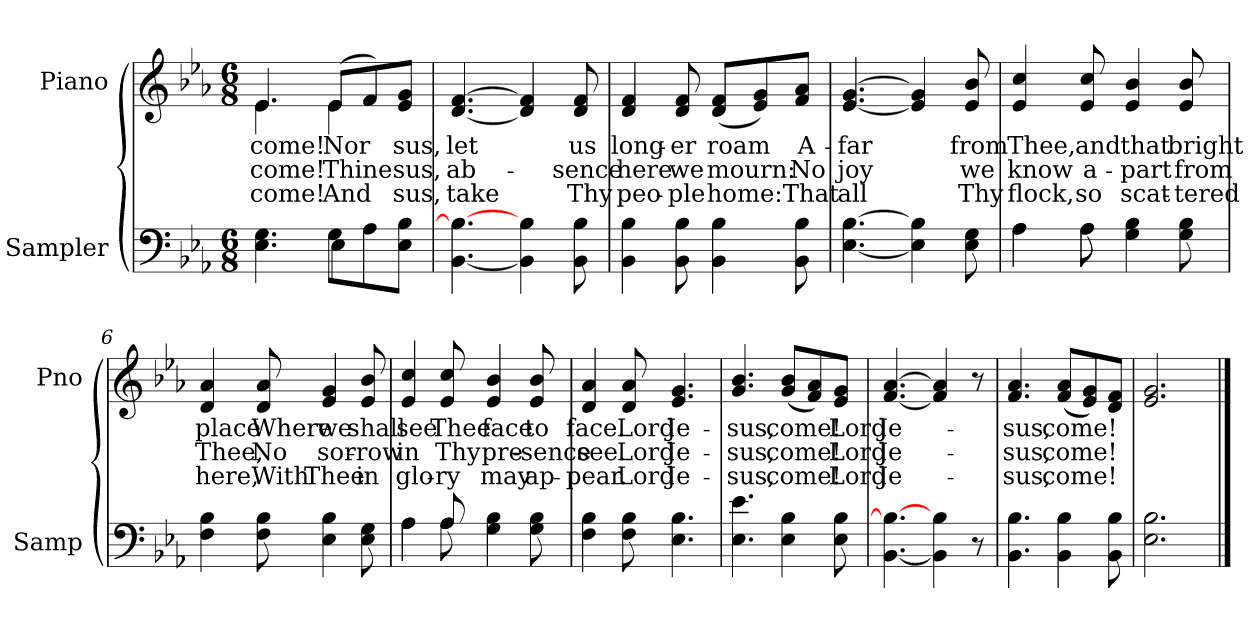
**kern	**kern	**text	**text	**text
*part2	*part1	*part1	*part1	*part1
*staff2	*staff1	*staff1	*staff1	*staff1
*I"Sampler	*I"Piano	*	*	*
*I'Samp	*I'Pno	*	*	*
*clefF4	*clefG2	*	*	*
*k[b-e-a-]	*k[b-e-a-]	*	*	*
*E-:	*E-:	*	*	*
*M6/8	*M6/8	*	*	*
=1	=1	=1	=1	=1
*^	*^	*	*	*
4.E- 4.G	4.ryy	4.e-/	4.e-	come!	come!	come!
8G\L	4E-	(8e-/L	4e-	Nor	Thine	And
8A-\	.	8f/)	.	.	.	.
8E-\ 8B-\J	8ryy	8e-/ 8g/J	8ryy	-sus,	-sus,	-sus,
*v	*v	*	*	*	*	*
*	*v	*v	*	*	*
=2	=2	=2	=2	=2
[4.BB- 4.B-_	[4.d [4.f	let	ab-	take
4BB-] 4B-	4d] 4f]	.	.	.
8BB- 8B-	8d 8f	us	-sence	Thy
=3	=3	=3	=3	=3
4BB- 4B-	4d 4f	long-	here	peo-
8BB- 8B-	8d 8f	-er	we	-ple
4BB- 4B-	(8d/ 8f/L	roam	mourn:	home:
.	8e-/ 8g/)	.	.	.
8BB- 8B-	8f/ 8a-/J	A-	No	That
=4	=4	=4	=4	=4
[4.E- [4.B-	[4.e- [4.g	-far	joy	all
4E-] 4B-]	4e-] 4g]	.	.	.
8E- 8G	8e- 8b-	from	we	Thy
=5	=5	=5	=5	=5
*^	*	*	*	*
4A-\	4A-	4e- 4cc	Thee,	know	flock,
8A-\	8A-	8e- 8cc	and	a-	so
4G 4B-	4.ryy	4e- 4b-	that	-part	scat-
8G 8B-	.	8e- 8b-	bright	from	-tered
*v	*v	*	*	*	*
=6	=6	=6	=6	=6
4F 4B-	4d 4a-	place	Thee,	here,
8F 8B-	8d 8a-	Where	No	With
4E- 4B-	4e- 4g	we	sor-	Thee
8E- 8G	8e- 8b-	shall	-row	in
=7	=7	=7	=7	=7
*^	*	*	*	*
4A-\	4A-	4e- 4cc	see	in	glo-
8A-/	8A-	8e- 8cc	Thee	Thy	-ry
4G 4B-	4.ryy	4e- 4b-	face	pre-	may
8G 8B-	.	8e- 8b-	to	-sence	ap-
*v	*v	*	*	*	*
=8	=8	=8	=8	=8
4F 4B-	4d 4a-	face.	see.	-pear.
8F 8B-	8d 8a-	Lord	Lord	Lord
4.E- 4.B-	4.e- 4.g	Je-	Je-	Je-
=9	=9	=9	=9	=9
4.E- 4.e-	4.g 4.b-	-sus,	-sus,	-sus,
4E- 4B-	(8g/ 8b-/L	come!	come!	come!
.	8f/ 8a-/)	.	.	.
8E- 8B-	8e-/ 8g/J	Lord	Lord	Lord
=10	=10	=10	=10	=10
[4.BB- 4.B-_	[4.f [4.a-	Je-	Je-	Je-
4BB-] 4B-	4f] 4a-]	.	.	.
8r	8r	.	.	.
=11	=11	=11	=11	=11
4.BB- 4.B-	4.f 4.a-	-sus,	-sus,	-sus,
4BB- 4B-	(8f/ 8a-/L	come!	come!	come!
.	8e-/ 8g/)	.	.	.
8BB- 8B-	8d/ 8f/J	.	.	.
=12	=12	=12	=12	=12
2.E- 2.B-	2.e- 2.g	.	.	.
==	==	==	==	==
*-	*-	*-	*-	*-
